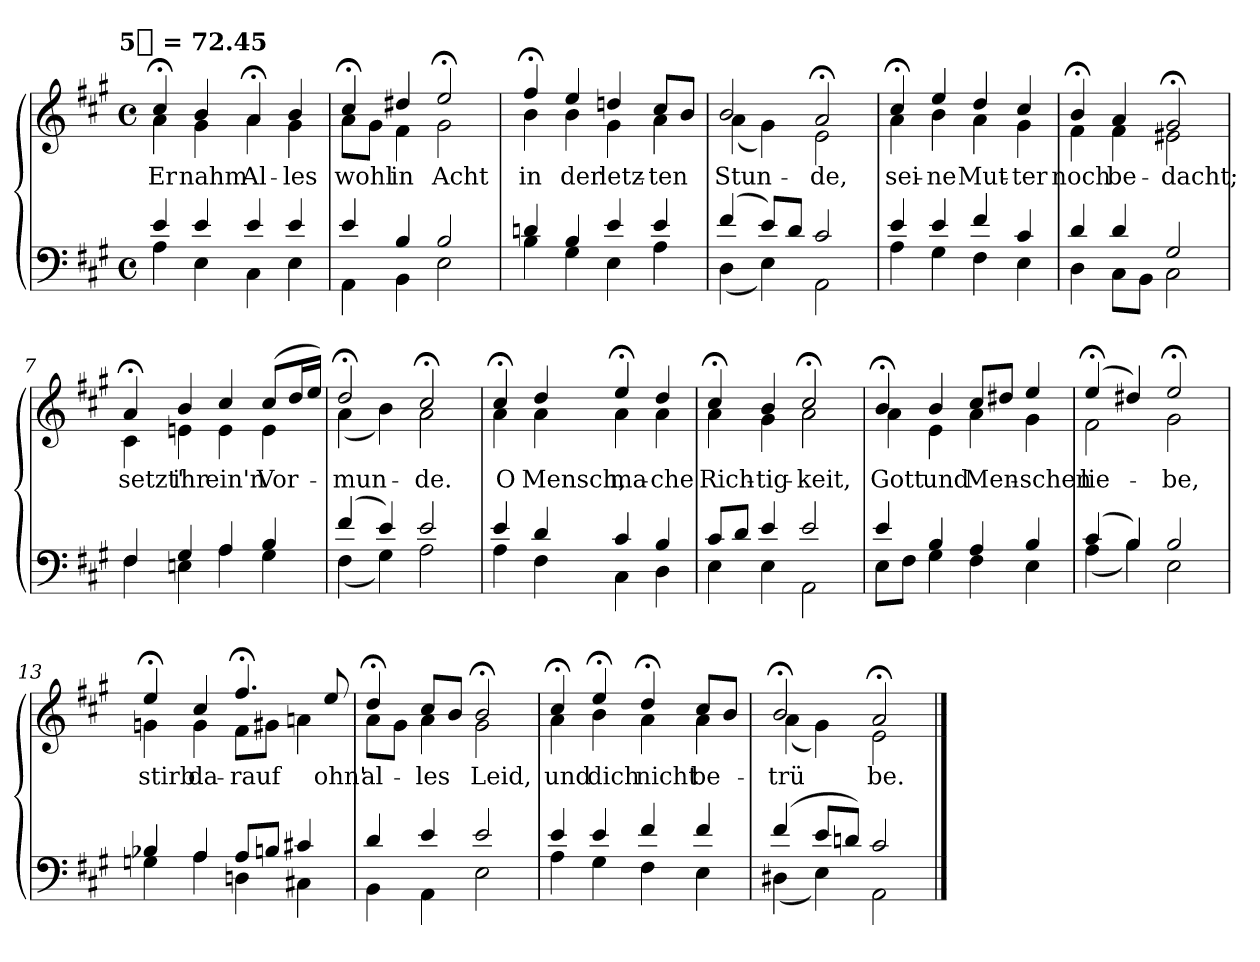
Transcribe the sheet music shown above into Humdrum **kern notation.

**kern	**kern	**text
*part1	*part1	*part1
*staff2	*staff1	*staff1
*clefF4	*clefG2	*
*k[f#c#g#]	*k[f#c#g#]	*
!!LO:TX:omd:t=5[quarter] = 72.45
*M4/4	*M4/4	*
*met(c)	*met(c)	*
*MM72	*MM72	*
=1	=1	=1
*^	*^	*
4e	4A	4cc#;<	4a	Er
4e	4E	4b	4g#	nahm
4e	4C#	4a;<	4a	Al-
4e	4E	4b	4g#	-les
=2	=2	=2	=2	=2
4e	4AA	4cc#;<	8aL	wohl
.	.	.	8g#J	.
4B	4BB	4dd#X	4f#	in
2B	2E	2ee;<	2g#	Acht
=3	=3	=3	=3	=3
4dn	4B	4ff#;<	4b	in
4B	4G#	4ee	4b	der
4e	4E	4ddn	4g#	letz-
4e	4A	8cc#L	4a	-ten
.	.	8bJ	.	.
=4	=4	=4	=4	=4
(4f#	(4D	2b	(4a	Stun-
8eL)	4E)	.	4g#)	.
8dJ	.	.	.	.
2c#	2AA	2a;<	2e	-de,
=5	=5	=5	=5	=5
*	*	*MM72	*	*
4e	4A	4cc#;<	4a	sei-
4e	4G#	4ee	4b	-ne
4f#	4F#	4dd	4a	Mut-
4c#	4E	4cc#	4g#	-ter
!!LO:LB:g=z	!!
=6	=6	=6	=6	=6
4d	4D	4b;<	4f#	noch
4d	8C#L	4a	4f#	be-
.	8BBJ	.	.	.
2G#	2C#	2g#;<	2e#X	-dacht;
=7	=7	=7	=7	=7
4F#	4F#	4a;<	4c#	setzt'
4G#	4En	4b	4en	ihr
4A	4A	4cc#	4e	ein'n
4B	4G#	(8cc#L	4e	Vor-
.	.	16ddL	.	.
.	.	16eeJJ)	.	.
=8	=8	=8	=8	=8
(4f#	(4F#	2dd;<	(4a	-mun-
4e)	4G#)	.	4b)	.
2e	2A	2cc#;<	2a	-de.
=9	=9	=9	=9	=9
4e	4A	4cc#;<	4a	O
4d	4F#	4dd	4a	Mensch,
4c#	4C#	4ee;<	4a	ma-
4B	4D	4dd	4a	-che
=10	=10	=10	=10	=10
8c#L	4E	4cc#;<	4a	Rich-
8dJ	.	.	.	.
4e	4E	4b	4g#	-tig-
2e	2AA	2cc#;<	2a	-keit,
=11	=11	=11	=11	=11
4e	8EL	4b;<	4a	Gott
.	8F#J	.	.	.
4B	4G#	4b	4e	und
4A	4F#	8cc#L	4a	Men-
.	.	8dd#XJ	.	.
4B	4E	4ee	4g#	-schen
=12	=12	=12	=12	=12
(4c#	(4A	(4ee;<	2f#	lie-
4B)	4B)	4dd#X)	.	.
2B	2E	2ee;<	2g#	-be,
!!LO:LB:g=z	!!
=13	=13	=13	=13	=13
4B-X	4Gn	4ee;<	4gn	stirb
4A	4A	4cc#	4g	da-
8AL	4Dn	4.ff#;<	8f#L	-rauf
8BnJ	.	.	8g#XJ	.
4c#X	4C#X	.	4an	.
.	.	8ee	.	ohn'
=14	=14	=14	=14	=14
4d	4BB	4dd;<	8aL	al-
.	.	.	8g#J	.
4e	4AA	8cc#L	4a	-les
.	.	8bJ	.	.
2e	2E	2b;<	2g#	Leid,
=15	=15	=15	=15	=15
*	*	*MM70	*	*
4e	4A	4cc#;<	4a	und
4e	4G#	4ee;<	4b	dich
4f#	4F#	4dd;<	4a	nicht
4f#	4E	8cc#L	4a	be-
.	.	8bJ	.	.
=16	=16	=16	=16	=16
*	*	*MM69	*	*
(4f#	(4D#X	2b;<	(4a	-trü
8eL	4E)	.	4g#)	.
8dnJ)	.	.	.	.
2c#	2AA	2a;<	2e	be.
*v	*v	*	*	*
*	*v	*v	*
==	==	==
*-	*-	*-
